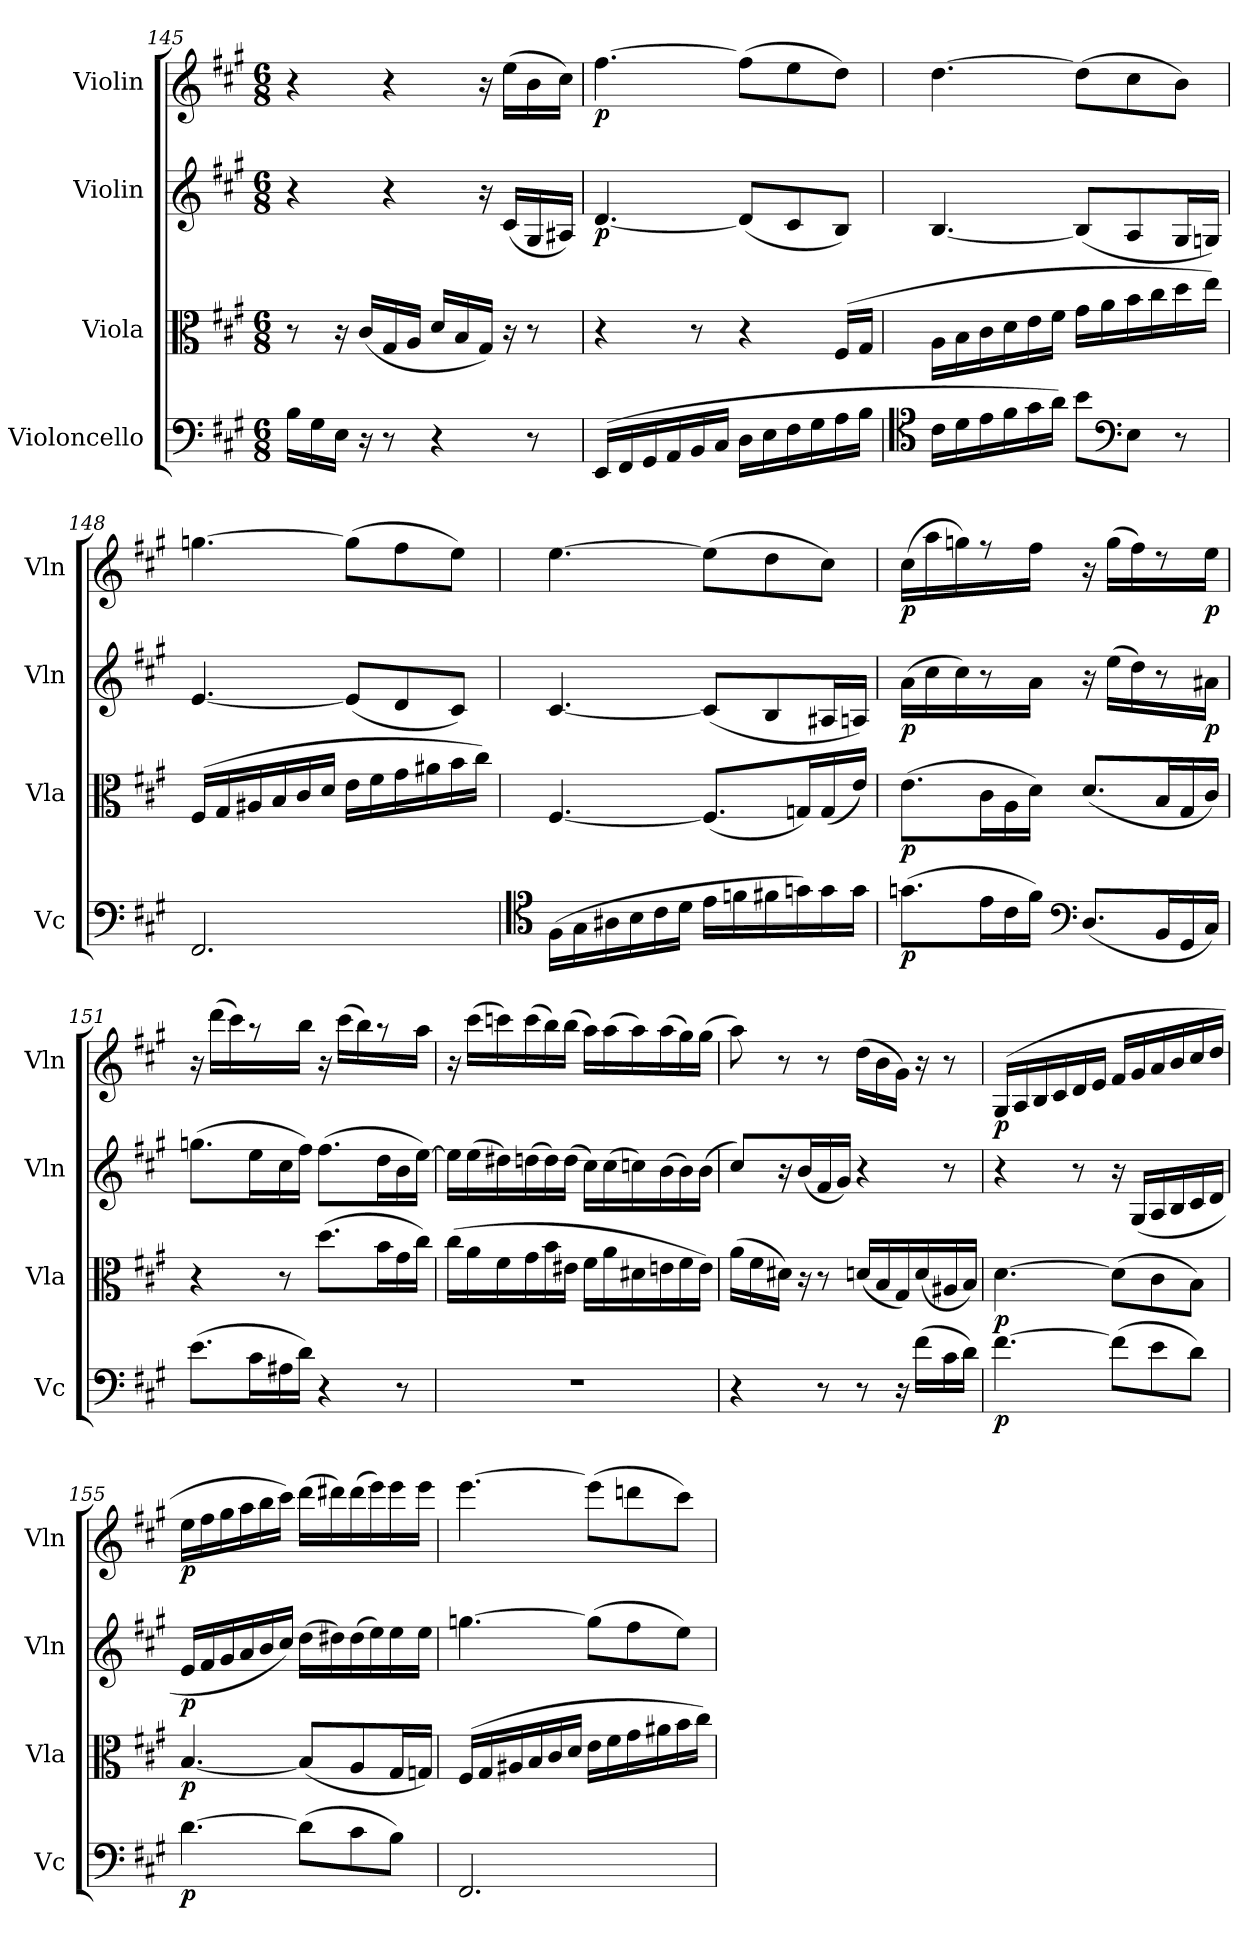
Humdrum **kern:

**kern	**dynam	**kern	**dynam	**kern	**dynam	**kern	**dynam
*part4	*part4	*part3	*part3	*part2	*part2	*part1	*part1
*staff4	*staff4	*staff3	*staff3	*staff2	*staff2	*staff1	*staff1
*I"Violoncello	*	*I"Viola	*	*I"Violin	*	*I"Violin	*
*I'Vc	*	*I'Vla	*	*I'Vln	*	*I'Vln	*
*clefF4	*	*clefC3	*	*clefG2	*	*clefG2	*
*k[f#c#g#]	*	*k[f#c#g#]	*	*k[f#c#g#]	*	*k[f#c#g#]	*
*M6/8	*	*M6/8	*	*M6/8	*	*M6/8	*
=145	=145	=145	=145	=145	=145	=145	=145
16B\LL	.	8r	.	4r	.	4r	.
16G#\	.	.	.	.	.	.	.
16E\JJ	.	16r	.	.	.	.	.
16r	.	(16c#/LL	.	.	.	.	.
8r	.	16G#/	.	4r	.	4r	.
.	.	16A/JJ	.	.	.	.	.
4r	.	16d/LL	.	.	.	.	.
.	.	16B/	.	.	.	.	.
.	.	16G#/JJ)	.	16r	.	16r	.
.	.	16r	.	(16c#/LL	.	(16ee\LL	.
8r	.	8r	.	16G#/	.	16b\	.
.	.	.	.	16A#X/JJ)	.	16cc#\JJ)	.
=146	=146	=146	=146	=146	=146	=146	=146
(16EE/LL	.	4r	.	[4.d/	p	[4.ff#\	p
16FF#/	.	.	.	.	.	.	.
16GG#/	.	.	.	.	.	.	.
16AA/	.	.	.	.	.	.	.
16BB/	.	8r	.	.	.	.	.
16C#/JJ	.	.	.	.	.	.	.
16D\LL	.	4r	.	(8d/L]	.	(8ff#\L]	.
16E\	.	.	.	.	.	.	.
16F#\	.	.	.	8c#/	.	8ee\	.
16G#\	.	.	.	.	.	.	.
16A\	.	(16F#/LL	.	8B/J)	.	8dd\J)	.
16B\JJ	.	16G#/JJ	.	.	.	.	.
=147	=147	=147	=147	=147	=147	=147	=147
*clefC4	*	*	*	*	*	*	*
16c#\LL	.	16A\LL	.	[4.B/	.	[4.dd\	.
16d\	.	16B\	.	.	.	.	.
16e\	.	16c#\	.	.	.	.	.
16f#\	.	16d\	.	.	.	.	.
16g#\	.	16e\	.	.	.	.	.
16a\JJ)	.	16f#\JJ	.	.	.	.	.
8b\L	.	16g#\LL	.	(8B/L]	.	(8dd\L]	.
.	.	16a\	.	.	.	.	.
*clefF4	*	*	*	*	*	*	*
8E\J	.	16b\	.	8A/	.	8cc#\	.
.	.	16cc#\	.	.	.	.	.
8r	.	16dd\	.	16G#/L	.	8b\J)	.
.	.	16ee\JJ)	.	16Gn/JJ)	.	.	.
=148	=148	=148	=148	=148	=148	=148	=148
2.FF#/	.	(16F#/LL	.	[4.e/	.	[4.ggn\	.
.	.	16G#/	.	.	.	.	.
.	.	16A#X/	.	.	.	.	.
.	.	16B/	.	.	.	.	.
.	.	16c#/	.	.	.	.	.
.	.	16d/JJ	.	.	.	.	.
.	.	16e\LL	.	(8e/L]	.	(8gg\L]	.
.	.	16f#\	.	.	.	.	.
.	.	16g#\	.	8d/	.	8ff#\	.
.	.	16a#X\	.	.	.	.	.
.	.	16b\	.	8c#/J)	.	8ee\J)	.
.	.	16cc#\JJ)	.	.	.	.	.
=149	=149	=149	=149	=149	=149	=149	=149
*clefC4	*	*	*	*	*	*	*
(16F#\LL	.	[4.F#/	.	[4.c#/	.	[4.ee\	.
16G#\	.	.	.	.	.	.	.
16A#X\	.	.	.	.	.	.	.
16B\	.	.	.	.	.	.	.
16c#\	.	.	.	.	.	.	.
16d\JJ	.	.	.	.	.	.	.
16e\LL	.	(8.F#/L]	.	(8c#/L]	.	(8ee\L]	.
16fn\	.	.	.	.	.	.	.
16f#X\	.	.	.	8B/	.	8dd\	.
16gn\)	.	16Gn/L)	.	.	.	.	.
16g\	.	(16G/	.	16A#X/L	.	8cc#\J)	.
16g\JJ	.	16e/JJ)	.	16An/JJ)	.	.	.
=150	=150	=150	=150	=150	=150	=150	=150
(8.gn\L	p	(8.e\L	p	(16a\LL	p	(16cc#\LL	p
.	.	.	.	16cc#\	.	16aa\	.
.	.	.	.	16cc#\)	.	16ggn\)	.
16e\L	.	16c#\L	.	8r	.	8r	.
16c#\	.	16A\	.	.	.	.	.
16f#\JJ)	.	16d\JJ)	.	16a\JJ	.	16ff#\JJ	.
*clefF4	*	*	*	*	*	*	*
(8.D/L	.	(8.d/L	.	16r	.	16r	.
.	.	.	.	(16ee\LL	.	(16gg\LL	.
.	.	.	.	16dd\)	.	16ff#\)	.
16BB/L	.	16B/L	.	8r	.	8r	.
16GG#/	.	16G#/	.	.	.	.	.
16C#/JJ)	.	16c#/JJ)	.	16a#X\JJ	p	16ee\JJ	p
=151	=151	=151	=151	=151	=151	=151	=151
(8.e\L	.	4r	.	(8.ggn\L	.	16r	.
.	.	.	.	.	.	(16ddd\LL	.
.	.	.	.	.	.	16ccc#\)	.
16c#\L	.	.	.	16ee\L	.	8r	.
16A#X\	.	8r	.	16cc#\	.	.	.
16d\JJ)	.	.	.	16ff#\JJ)	.	16bb\JJ	.
4r	.	(8.dd\L	.	(8.ff#\L	.	16r	.
.	.	.	.	.	.	(16ccc#\LL	.
.	.	.	.	.	.	16bb\)	.
.	.	16b\L	.	16dd\L	.	8r	.
8r	.	16g#\	.	16b\	.	.	.
.	.	16cc#\JJ)	.	[16ee\JJ)	.	16aa\JJ	.
=152	=152	=152	=152	=152	=152	=152	=152
2.r	.	(16cc#\LL	.	16ee\LL]	.	16r	.
.	.	16a\	.	(16ee\	.	(16ccc#\LL	.
.	.	16f#\	.	16dd#X\)	.	16cccn\)	.
.	.	16g#\	.	(16ddn\	.	(16ccc\	.
.	.	16b\	.	16dd\)	.	16bb\)	.
.	.	16e#X\JJ	.	(16dd\JJ	.	(16bb\JJ	.
.	.	16f#\LL	.	16cc#\LL)	.	16aa\LL)	.
.	.	16a\	.	(16cc#\	.	(16aa\	.
.	.	16d#X\	.	16ccn\)	.	16aa\)	.
.	.	16en\	.	(16b\	.	(16aa\	.
.	.	16f#\	.	16b\)	.	16gg#\)	.
.	.	16e\JJ)	.	(16b\JJ	.	(16gg#\JJ	.
=153	=153	=153	=153	=153	=153	=153	=153
4r	.	(16a\LL	.	8cc#/L)	.	8aa\)	.
.	.	16f#\	.	.	.	.	.
.	.	16d#X\JJ)	.	16r	.	8r	.
.	.	16r	.	(16b/L	.	.	.
8r	.	8r	.	16f#/	.	8r	.
.	.	.	.	16g#/JJ)	.	.	.
8r	.	(16dn/LL	.	4r	.	(16dd\LL	.
.	.	16B/	.	.	.	16b\	.
16r	.	16G#/)	.	.	.	16g#\JJ)	.
(16f#\LL	.	(16d/	.	.	.	16r	.
16c#\	.	16A#X/	.	8r	.	8r	.
16d\JJ)	.	16B/JJ)	.	.	.	.	.
=154	=154	=154	=154	=154	=154	=154	=154
[4.f#\	p	[4.d\	p	4r	.	(16G#/LL	p
.	.	.	.	.	.	16A/	.
.	.	.	.	.	.	16B/	.
.	.	.	.	.	.	16c#/	.
.	.	.	.	8r	.	16d/	.
.	.	.	.	.	.	16e/JJ	.
(8f#\L]	.	(8d\L]	.	16r	.	16f#/LL	.
.	.	.	.	(16G#/LL	.	16g#/	.
8e\	.	8c#\	.	16A/	.	16a/	.
.	.	.	.	16B/	.	16b/	.
8d\J)	.	8B\J)	.	16c#/	.	16cc#/	.
.	.	.	.	16d/JJ	.	16dd/JJ	.
=155	=155	=155	=155	=155	=155	=155	=155
[4.d\	p	[4.B/	p	16e/LL	p	16ee\LL	p
.	.	.	.	16f#/	.	16ff#\	.
.	.	.	.	16g#/	.	16gg#\	.
.	.	.	.	16a/	.	16aa\	.
.	.	.	.	16b/	.	16bb\	.
.	.	.	.	16cc#/JJ)	.	16ccc#\JJ)	.
(8d\L]	.	(8B/L]	.	(16dd\LL	.	(16ddd\LL	.
.	.	.	.	16dd#X\)	.	16ddd#X\)	.
8c#\	.	8A/	.	(16dd#\	.	(16ddd#\	.
.	.	.	.	16ee\)	.	16eee\)	.
8B\J)	.	16G#/L	.	16ee\	.	16eee\	.
.	.	16Gn/JJ)	.	16ee\JJ	.	16eee\JJ	.
=156	=156	=156	=156	=156	=156	=156	=156
2.FF#/	.	(16F#/LL	.	[4.ggn\	.	[4.eee\	.
.	.	16G#/	.	.	.	.	.
.	.	16A#X/	.	.	.	.	.
.	.	16B/	.	.	.	.	.
.	.	16c#/	.	.	.	.	.
.	.	16d/JJ	.	.	.	.	.
.	.	16e\LL	.	(8gg\L]	.	(8eee\L]	.
.	.	16f#\	.	.	.	.	.
.	.	16g#\	.	8ff#\	.	8dddn\	.
.	.	16a#X\	.	.	.	.	.
.	.	16b\	.	8ee\J)	.	8ccc#\J)	.
.	.	16cc#\JJ)	.	.	.	.	.
=	=	=	=	=	=	=	=
*-	*-	*-	*-	*-	*-	*-	*-
